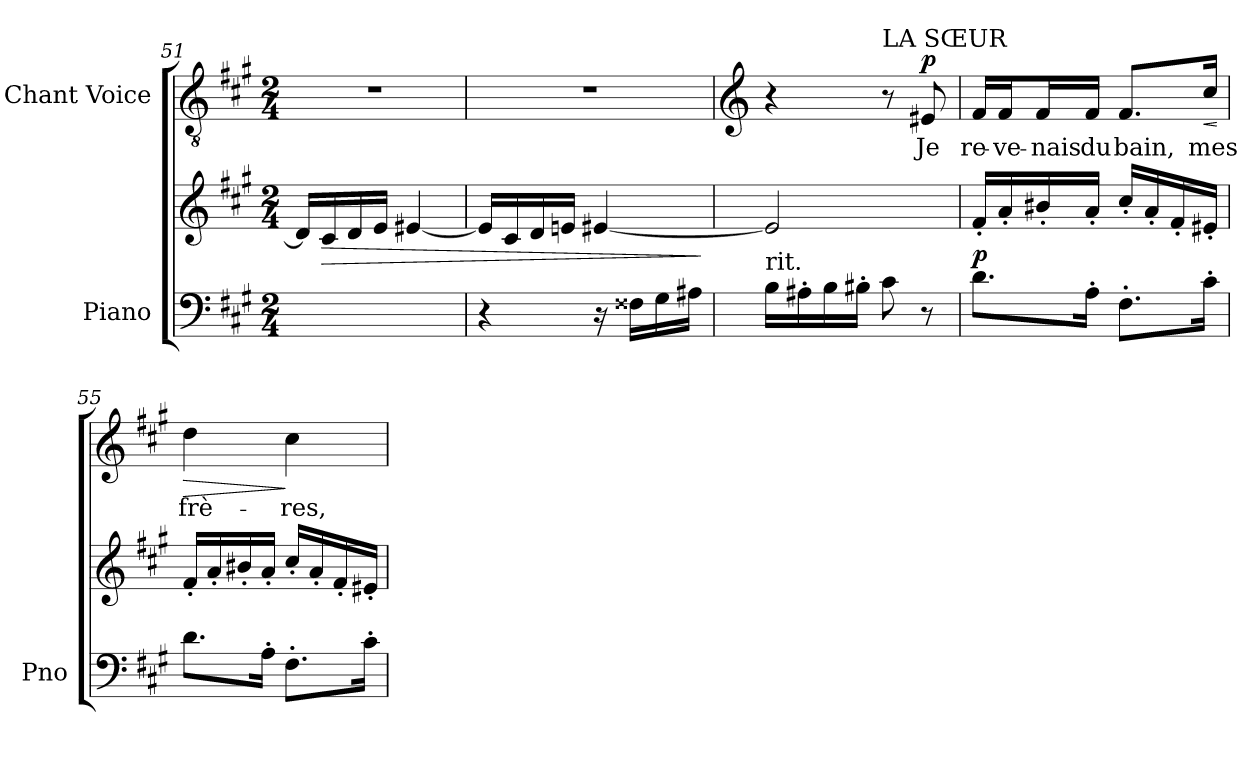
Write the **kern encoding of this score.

**kern	**kern	**dynam	**kern	**text	**dynam
*part2	*part2	*part2	*part1	*part1	*part1
*staff3	*staff2	*staff2/3	*staff1	*staff1	*staff1
*I"Piano	*	*	*I"Chant Voice	*	*
*I'Pno	*	*	*	*	*
*clefF4	*clefG2	*	*clefGv2	*	*
*k[f#c#g#]	*k[f#c#g#]	*	*k[f#c#g#]	*	*
*M2/4	*M2/4	*	*M2/4	*	*
=51	=51	=51	=51	=51	=51
2ryy	16d/LL]	.	2r	.	.
!	!	!LO:HP:b	!	!	!
.	16c#/	>	.	.	.
.	16d/	.	.	.	.
.	16e/JJ	.	.	.	.
.	[4e#X/	.	.	.	.
=52	=52	=52	=52	=52	=52
4r	16e#/LL]	.	2r	.	.
.	16c#/	.	.	.	.
.	16d/	.	.	.	.
.	16eni/JJ	.	.	.	.
16r	[4e#X/	.	.	.	.
16F##X\LL	.	.	.	.	.
16G#\	.	.	.	.	.
16A#X\JJ	.	.	.	.	.
.	.	]	.	.	.
!!LO:PB:g=z
=53	=53	=53	=53	=53	=53
*	*	*	*clefG2	*	*
!LO:TX:a:t=rit.	!	!	!	!	!
16B\LL	2e#/]	.	4r	.	.
16A#X'\	.	.	.	.	.
16B\	.	.	.	.	.
16B#X'\JJ	.	.	.	.	.
!	!	!	!LO:TX:a:t=LA SŒUR	!	!
8c#\	.	.	8r	.	.
!	!	!	!	!LO:LY:b	!LO:DY:a
8r	.	.	8e#X/	Je	p
=54	=54	=54	=54	=54	=54
!	!	!LO:DY:a=2	!	!LO:LY:b	!
8.d\L	16f#'/LL	p	16f#/LL	re-	.
!	!	!	!	!LO:LY:b	!
.	16a'/	.	16f#/J	-ve-	.
!	!	!	!	!LO:LY:b	!
.	16b#X'/	.	16f#/L	-nais	.
!	!	!	!	!LO:LY:b	!
16A'\Jk	16a'/JJ	.	16f#/JJ	du	.
!	!	!	!	!LO:LY:b	!
8.F#'\L	16cc#'/LL	.	8.f#/L	bain,	.
.	16a'/	.	.	.	.
.	16f#'/	.	.	.	.
!	!	!	!	!LO:LY:b	!LO:HP:b
16c#'\Jk	16e#X'/JJ	.	16cc#/Jk	mes	<
.	.	.	.	.	[
=55	=55	=55	=55	=55	=55
!	!	!	!	!LO:LY:b	!LO:HP:b
8.d\L	16f#'/LL	.	4dd\	frè-	>
.	16a'/	.	.	.	.
.	16b#X'/	.	.	.	.
16A'\Jk	16a'/JJ	.	.	.	.
!	!	!	!	!LO:LY:b	!
8.F#'\L	16cc#'/LL	.	4cc#\	-res,	]
.	16a'/	.	.	.	.
.	16f#'/	.	.	.	.
16c#'\Jk	16e#X'/JJ	.	.	.	.
=	=	=	=	=	=
*-	*-	*-	*-	*-	*-
